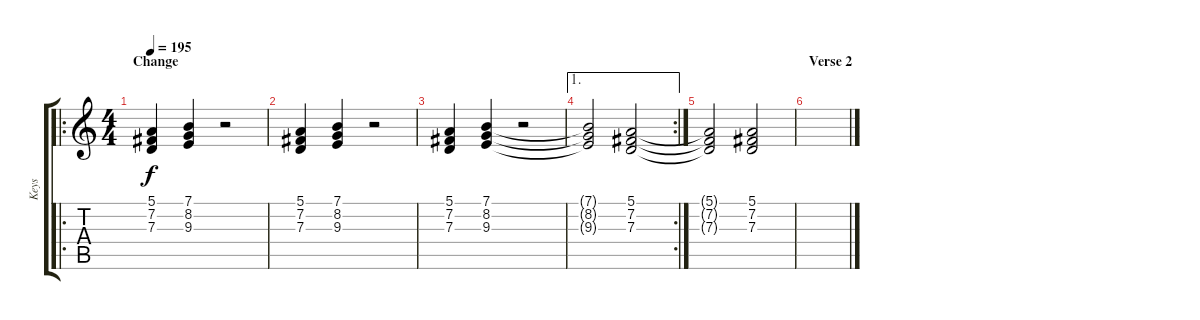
\track ("Keys" "Keys") {instrument stringensemble1}
\staff {score tabs}
\tuning (E4 B3 G3 D3 A2 E2) {hide}
\ro
\ts (4 4)
\section ("" "Change")
\tempo 195
\clef g2
\ks c
(5.1 7.2 7.3).4{dy f} (7.1 8.2 9.3).4 r.2 |
(5.1 7.2 7.3).4 (7.1 8.2 9.3).4 r.2 |
(5.1 7.2 7.3).4 (7.1 8.2 9.3).4 r.2 |
\ae 1
\rc 2
(7.1{t} 8.2{t} 9.3{t}).2 (5.1 7.2 7.3).2 |
(5.1{t} 7.2{t} 7.3{t}).2 (5.1 7.2 7.3).2 |
\section ("" "Verse 2")
